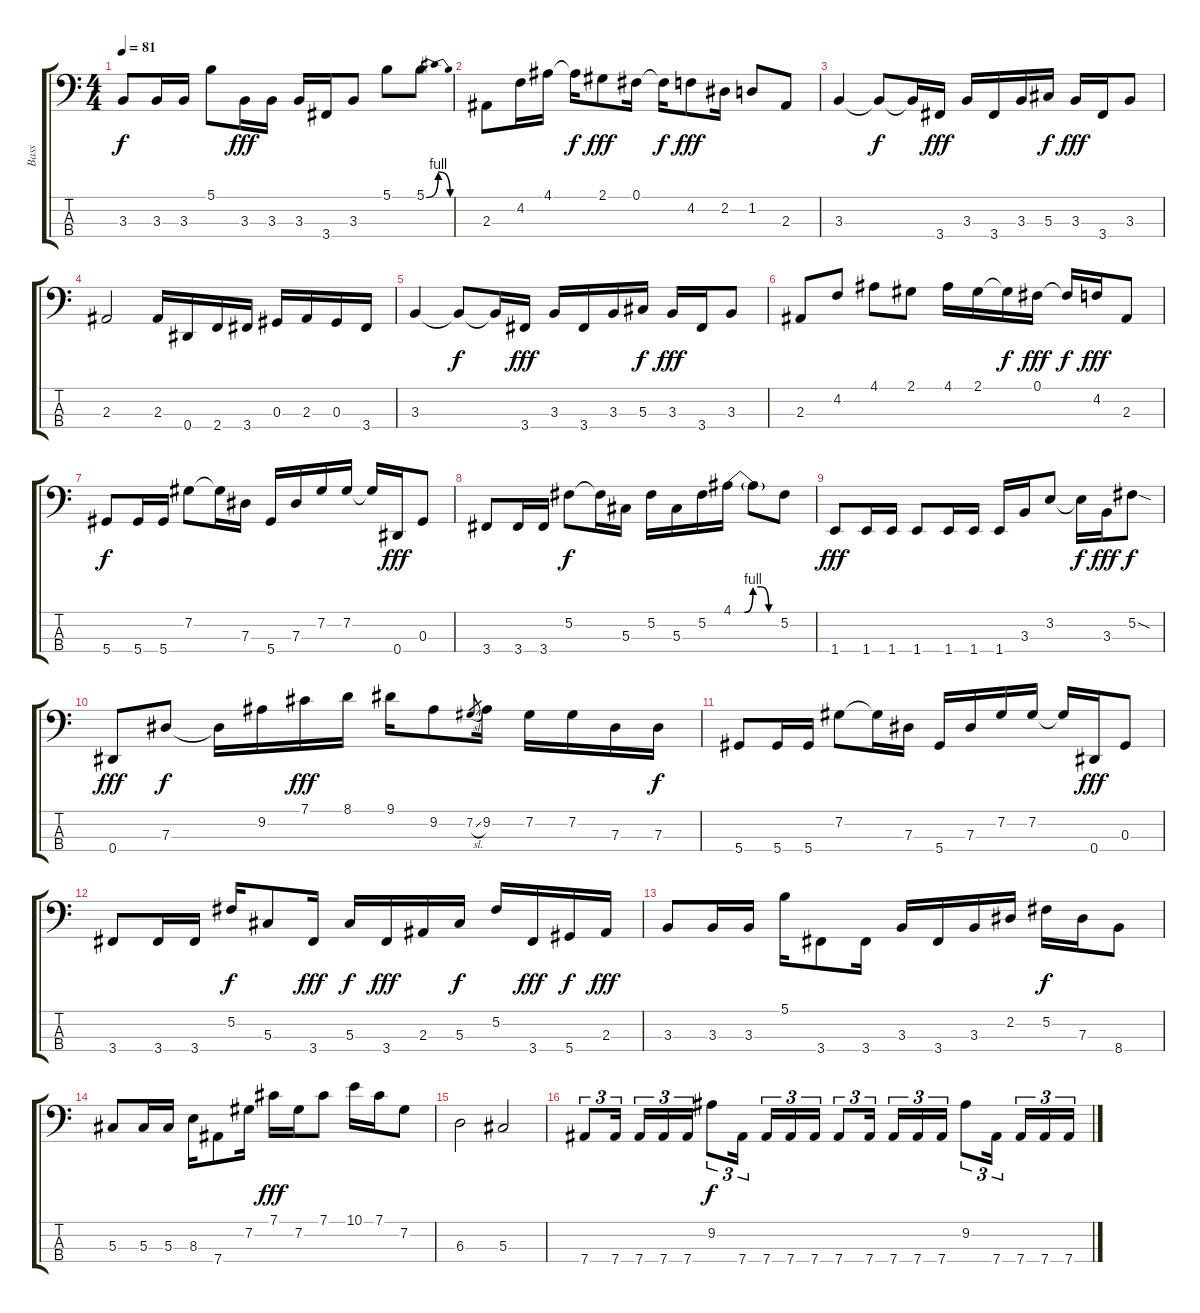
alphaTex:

\track ("Bass" "Bass") {instrument electricbassfinger}
\staff {score tabs}
\tuning (Gb2 Db2 Ab1 Eb1) {hide}
\ts (4 4)
\tempo 81
\clef f4
\ks c
3.3.8{dy f} 3.3.16 3.3.16 5.1.8 3.3.16{dy fff} 3.3.16 3.3.16 3.4.16 3.3.8 5.1.8 5.1{be (bendrelease 0 0 30 4 30 4 60 0)}.8 |
2.3.8 4.2.16 4.1.16 4.1{t}.16{dy f} 2.1.8{dy fff} 0.1.16 0.1{t}.16{dy f} 4.2.8{dy fff} 2.2.16 1.2.8 2.3.8 |
3.3.4 3.3{t}.8{dy f} 3.3{t}.16 3.4.16{dy fff} 3.3.16 3.4.16 3.3.16 5.3.16{dy f} 3.3.16{dy fff} 3.4.16 3.3.8 |
2.3.2 2.3.16 0.4.16 2.4.16 3.4.16 0.3.16 2.3.16 0.3.16 3.4.16 |
3.3.4 3.3{t}.8{dy f} 3.3{t}.16 3.4.16{dy fff} 3.3.16 3.4.16 3.3.16 5.3.16{dy f} 3.3.16{dy fff} 3.4.16 3.3.8 |
2.3.8 4.2.8 4.1.8 2.1.8 4.1.16 2.1.16 2.1{t}.16{dy f} 0.1.16{dy fff} 0.1{t}.16{dy f} 4.2.16{dy fff} 2.3.8 |
5.4.8{dy f} 5.4.16 5.4.16 7.2.8 7.2{t}.16 7.3.16 5.4.16 7.3.16 7.2.16 7.2.16 7.2{t}.16 0.4.16{dy fff} 0.3.8 |
3.4.8 3.4.16 3.4.16 5.2.8{dy f} 5.2{t}.16 5.3.16 5.2.16 5.3.16 5.2.16 4.1{be (custom 0 0 14 0 25 4 35 4 45 0 60 0)}.16 4.1{t}.8 5.2.8 |
1.4.8{dy fff} 1.4.16 1.4.16 1.4.8 1.4.16 1.4.16 1.4.16 3.3.16 3.2.8 3.2{t}.16{dy f} 3.3.16{dy fff} 5.2{sod}.8{dy f} |
0.4.8{dy fff} 7.3.8{dy f} 7.3{t}.16 9.2.16 7.1.16{dy fff} 8.1.16 9.1.16 9.2.8 7.2{sl}.8{gr} 9.2.16 7.2.16 7.2.16 7.3.16 7.3.16{dy f} |
5.4.8 5.4.16 5.4.16 7.2.8 7.2{t}.16 7.3.16 5.4.16 7.3.16 7.2.16 7.2.16 7.2{t}.16 0.4.16{dy fff} 0.3.8 |
3.4.8 3.4.16 3.4.16 5.2.16{dy f} 5.3.8 3.4.16{dy fff} 5.3.16{dy f} 3.4.16{dy fff} 2.3.16 5.3.16{dy f} 5.2.16 3.4.16{dy fff} 5.4.16{dy f} 2.3.16{dy fff} |
3.3.8 3.3.16 3.3.16 5.1.16 3.4.8 3.4.16 3.3.16 3.4.16 3.3.16 2.2.16 5.2.16{dy f} 7.3.16 8.4.8 |
5.3.8 5.3.16 5.3.16 8.3.16 7.4.8 7.2.16 7.1.16{dy fff} 7.2.16 7.1.8 10.1.16 7.1.16 7.2.8 |
6.3.2 5.3.2 |
7.4.8{tu (3 2)} 7.4.16{tu (3 2)} 7.4.16{tu (3 2)} 7.4.16{tu (3 2)} 7.4.16{tu (3 2)} 9.2.8{tu (3 2) dy f} 7.4.16{tu (3 2)} 7.4.16{tu (3 2)} 7.4.16{tu (3 2)} 7.4.16{tu (3 2)} 7.4.8{tu (3 2)} 7.4.16{tu (3 2)} 7.4.16{tu (3 2)} 7.4.16{tu (3 2)} 7.4.16{tu (3 2)} 9.2.8{tu (3 2)} 7.4.16{tu (3 2)} 7.4.16{tu (3 2)} 7.4.16{tu (3 2)} 7.4.16{tu (3 2)}
